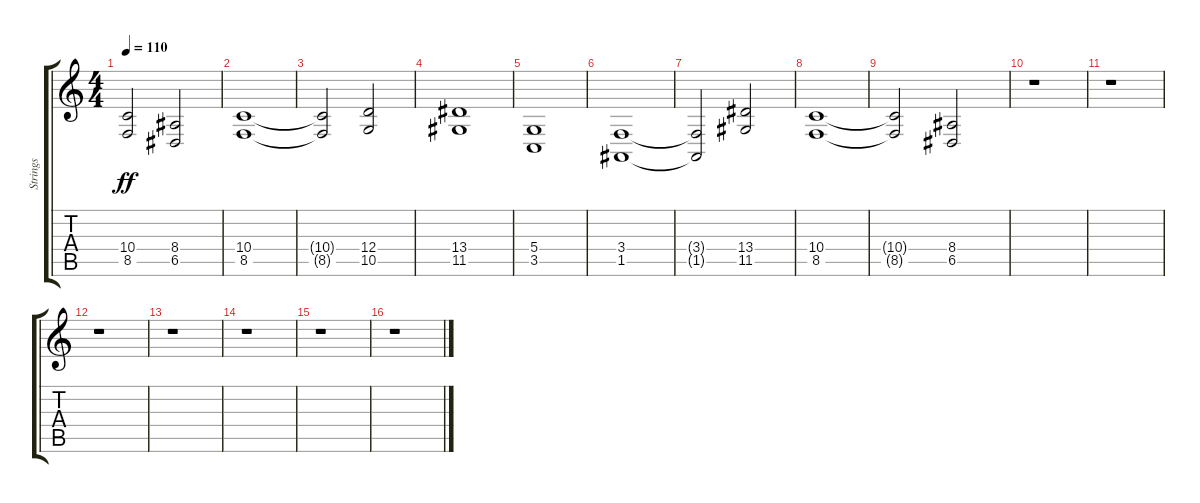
\track ("Strings" "Strings") {instrument stringensemble1}
\staff {score tabs}
\tuning (E4 B3 G3 D3 A2 E2) {hide}
\ts (4 4)
\tempo 110
\clef g2
\ks c
(10.4{t} 8.5{t}).2{dy ff} (8.4 6.5).2 |
(10.4 8.5).1 |
(10.4{t} 8.5{t}).2 (12.4 10.5).2 |
(13.4 11.5).1 |
(5.4 3.5).1 |
(3.4 1.5).1 |
(3.4{t} 1.5{t}).2 (13.4 11.5).2 |
(10.4 8.5).1 |
(10.4{t} 8.5{t}).2 (8.4 6.5).2 |
r.1 |
r.1 |
r.1 |
r.1 |
r.1 |
r.1 |
r.1
